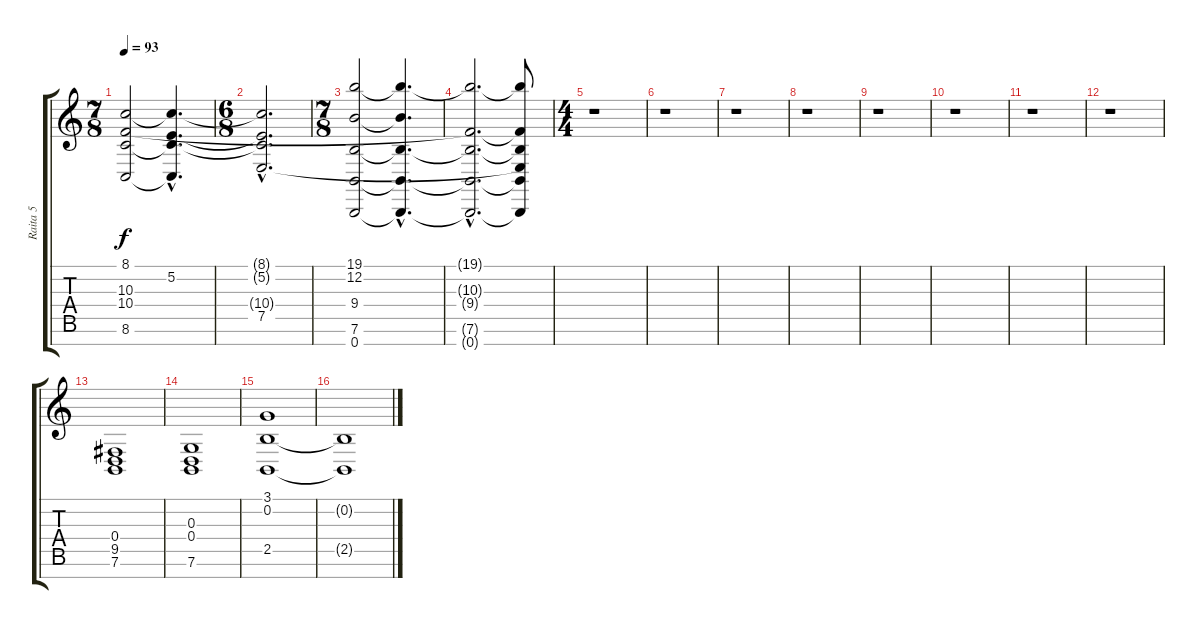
\track ("Raita 5" "Raita 5") {instrument churchorgan}
\staff {score tabs}
\tuning (E4 B3 G3 D3 A2 E2 B1) {hide}
\ts (7 8)
\tempo 93
\clef g2
\ks c
(8.1 10.3 10.4 8.6).2{dy f} (8.1{hac t} 5.2{hac t} 10.4{hac t} 8.6{hac t}).4{d} |
\ts (6 8)
(8.1{hac t} 5.2{hac t} 10.4{hac t} 7.5{hac t}).2{d} |
\ts (7 8)
(19.1 12.2 9.4 7.6 0.7).2 (19.1{hac t} 12.2{hac t} 9.4{hac t} 7.6{hac t} 0.7{hac t}).4{d} |
(19.1{hac t} 10.3{hac t} 9.4{hac t} 7.6{hac t} 0.7{hac t}).2{d} (19.1{t} 10.3{t} 9.4{t} 7.5{t} 7.6{t} 0.7{t}).8 |
\ts (4 4)
r.1 |
r.1 |
r.1 |
r.1 |
r.1 |
r.1 |
r.1 |
r.1 |
(0.4 9.5 7.6).1 |
(0.3 0.4 7.6).1 |
(3.1 0.2 2.5).1 |
(0.2{t} 2.5{t}).1
